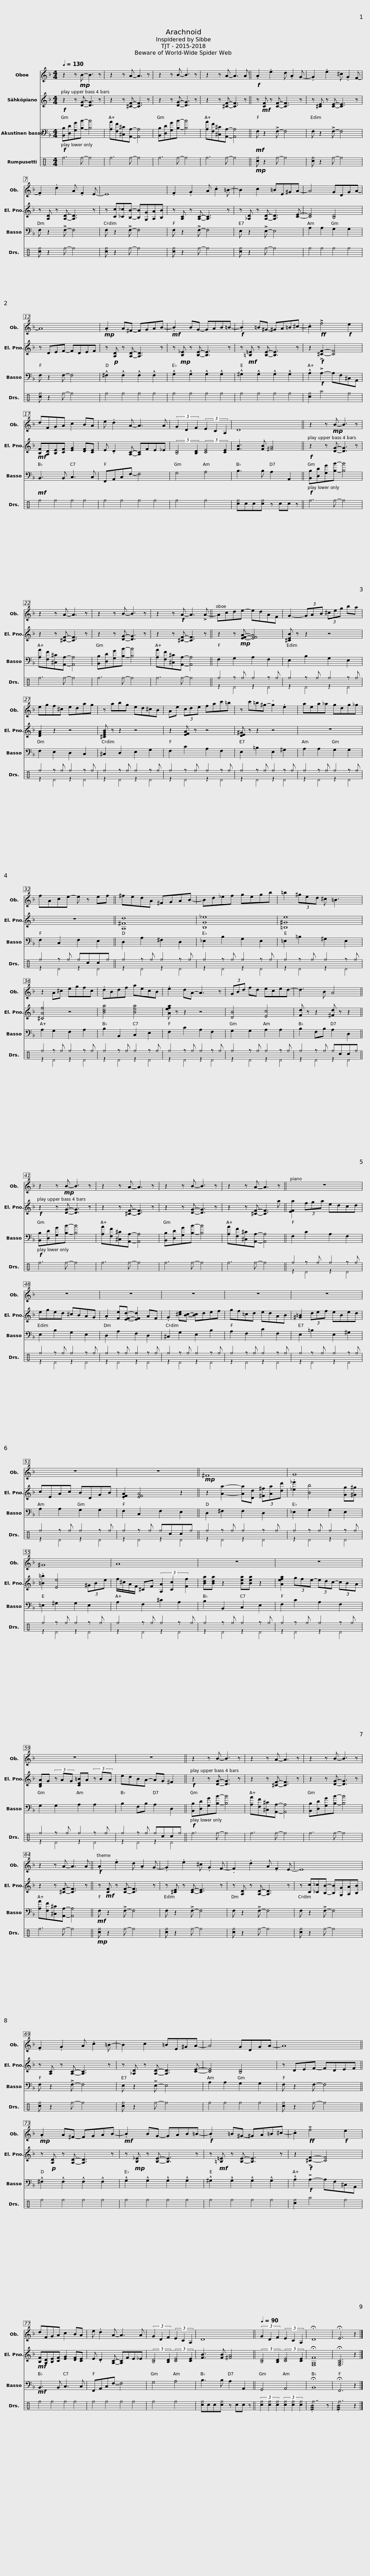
X:1
%%score 1 2 3 ( 4 5 )
L:1/8
Q:1/4=130
M:4/4
I:linebreak $
K:F
V:1 treble
V:2 treble
V:3 bass transpose=-12
V:4 perc
K:none
V:5 perc
K:none
V:1
 z2 z!mp! B- B3 z | z2 z A- A3 z | z2 z B- B3 z |$ z2 z A- A3 A ||!f! .A2 .e2 d .A2 G- | %5
 .G2 .e2 ^c .G2 F- | .F2 .d2 A .F2 E- |$ E8 | .F2 .G2 A .c2 =B- | B2 c2 =BE^GA- | %10
 A4 GDGA- |$ A8 |!mp! .A2 A^F- FGAB- |!mf! .B2 BG- GAB=B- |!f! .B2 =B^G- ^GA=B^c- |$ %15
 .c2!ff! !>!f4!f! e2 | dFGA c2 BA | e .d2 A- A3 A | (3G2 D2 F2 (3E2 C2 A,2 |$ D8 || %20
 z2 z!mp! B- B3 z | z2 z A- A3 z | z2 z B- B3 z |$ z2 z!f! A- A3 !>!A- || Acde- edAF | %25
 G2- (3GAB (3^ceg ba | egf^c edag |$ z abg ed^cB | Ae (3cde fac'=b | z c'=b^g- .g2 .e2 |$ %30
 aea_a gdg_g | fAce- e z ef || ^fedA ^FGAB- | Bd_ef gegb |$ =b2 (3^ged ^c =B3 | %35
 z2 A^c egfc | .dBdf aecB | .e2 dA- A3 z |$ (3GBd fd eced- | d3 B A4 || %40
 z2 z!mp! B- B3 z | z2 z A- A3 z |$ z2 z B- B3 z | z2 z A- A3 z || z8 | %45
 z8 |$ z8 | z8 | z8 | z8 |$ %50
 z8 | z8 ||!mp! ^F8 | G8 |$ ^G8 | %55
 A8 | z8 |$ z8 | z8 | z8 || %60
 z2 z B- B3 z |$ z2 z A- A3 z | z2 z B- B3 z | z2 z A- A3 A ||!f! .A2 .e2 d .A2 G- |$ %65
 .G2 .e2 ^c .G2 F- | .F2 .d2 A .F2 E- | E8 | .F2 .G2 A .c2 =B- |$ B2 c2 =BE^GA- | %70
 A4 GDGA- | A8 ||!mp! .A2 A^F- FGAB- |$!mf! .B2 BG- GAB=B- |!f! .B2 =B^G- ^GA=B^c- | %75
 .c2!ff! !>!f4!f! e2 | dFGA c2 BA |$ e .d2 A- A3 A | (3G2 D2 F2 (3E2 C2 A,2 | D8 || %80
[Q:1/4=90] (3G2 D2 F2 (3E2 C2 A,2 | !fermata!D8 | !fermata!E6 z2 |] %83
V:2
!f! z2 z [DG]- [DG]3 z | z2 z [^CF]- [CF]3 z | z2 z [DG]- [DG]3 z |$ z2 z [^CF]- [CF]3 z || z!mf! [CF] z [CF]- [CF]3 z | %5
 z [^CE] z [CE]- [CE]3 z | z [A,D] z [A,D]- [A,D]3 z |$ z [Cc][_C_c][B,B]- [B,B][G,G][A,A][B,B] | z [A,C] z [A,C]- [A,C]3 z | z [_A,D] z [A,D]- [A,D]3 [CE]- | %10
 [CE]4 [B,D]4 |$ z DEF- FDEF | z!p! [A,D] z [A,D]- [A,D]3 z | z!mp! [B,_E] z [B,E]- [B,E]3 z | z!mf! [=B,=E] z [B,E]- [B,E]3 z |$ %15
 z2!f! !>![^CF]2- [CF]4 |!mf! [B,F][A,D][B,E][CF] [EG]2 [DF][CE] | E .D2 [A,C]- [A,C]FE_E | (3:2:2[B,D]4 [B,D]2 (3:2:2[CE]4 [CE]2 |$ [FB]3 [FB] [^FA]4 || %20
!f! z2 z [DG]- [DG]3 z | z2 z [^CF]- [CF]3 z | z2 z [DG]- [DG]3 z |$ z2 z [^CF]- [CF]3 z || z2 z!mp! [EFA]- [EFA]4 | %25
 [^CEB] z z2 z4 | [DFA]2 z2 z4 |$ [^CEGB] z z2 z4 | z2 [EFA] z z4 | [DE^G] z z2 z4 |$ %30
 z8 | z8 || [A,^Fd]8 | [B,G_e]8 |$ [=B,^Ge]8 | %35
 [^CAf]4 z4 | [Bda]4 [Bea]4 | [Aefa] z z2 z4 |$ [DB]4 [Ec]4 | [Fd] z z2 [^Fd] z z2 || %40
!f! z2 z [DG]- [DG]3 z | z2 z [^CF]- [CF]3 z |$ z2 z [DG]- [DG]3 z | z2 z [^CF]- [CF]3 a || [EFa]2 (3fga edcd | %45
 eged ^cBAG |$ .A2 [Fe][EFd]- [EFd]2 AF | .G2 [^ce][Bc]- [Bc]def | gf=cd edAB | [^G=B]2 (3def eBed |$ %50
 cEAc BDGB | .[EFA]2 [EFA]4 z2 || z2 [Aa]2- [Aa][Dd] (3[^F^f][Aa][dd'] | .[_e_e']2 [Bb]4 [Gg][^G^g] |$ .[=B=b]2 [Ee]4 (3^GBe | %55
 f/^c/A/F/ ^CF (3[A,A]2 [Cc]2 [Ff]2 | [Bda][Bda] z2 [Bea][Bea] z2 |$ [Aefa]2 (3gfe- (3edc- (3cBA | [B,DA]G (3z AG [CE=B]A (3z BA | edBA- AG ^F2 || %60
!f! z2 z [DG]- [DG]3 z |$ z2 z [^CF]- [CF]3 z | z2 z [DG]- [DG]3 z | z2 z [^CF]- [CF]3 z || z!mf! [CF] z [CF]- [CF]3 z |$ %65
 z [^CE] z [CE]- [CE]3 z | z [A,D] z [A,D]- [A,D]3 z | z [Cc][_C_c][B,B]- [B,B][G,G][A,A][B,B] | z [A,C] z [A,C]- [A,C]3 z |$ z [_A,D] z [A,D]- [A,D]3 [CE]- | %70
 [CE]4 [B,D]4 | z DEF- FDEF || z!p! [A,D] z [A,D]- [A,D]3 z |$ z!mp! [B,_E] z [B,E]- [B,E]3 z | z!mf! [=B,=E] z [B,E]- [B,E]3 z | %75
 z2!f! !>![^CF]2- [CF]4 |!mf! [B,F][A,D][B,E][CF] [EG]2 [DF][CE] |$ E .D2 [A,C]- [A,C]FE_E | (3:2:2[B,D]4 [B,D]2 (3:2:2[CE]4 [CE]2 | [FB]3 [FB] [^FA]4 || %80
 (3:2:2[B,D]4 [B,D]2 (3:2:2[CE]4 [CE]2 | !fermata![F,A,F]8 | !fermata![F,A,C]6 z2 |] %83
V:3
!f! [B,,B,][D,D][G,G][B,B]- [B,B]4 | [A,A][F,F][^C,^C][A,,A,]- [A,,A,]4 | [B,,B,][D,D][G,G][B,B]- [B,B]4 |$ [A,A][F,F][^C,^C][A,,A,]- [A,,A,]4 ||!mf! F, z2 !>!F,- F,4 | %5
 F, z2 !>!F,- F,4 | F, z2 !>!F,- F,4 |$ F, z2 !>!F,- F,4 | F, z2 !>!F,- F,4 | E, z2 !>!E,- E,4 | %10
 A,2 A,2 G,2 G,2 |$ F, z2 F,- F,4 | !^!^F,2 !^!F,2 !^!F,2 !^!F,2 | !^!G,2 !^!G,2 !^!G,2 !^!G,2 | !^!^G,2 !^!G,2 !^!G,2 !^!G,2 |$ %15
 !^!A,2!f! !>!A,2- A,F,^C,A,, |!mf! B,,3 B,, C,3 C, | F,,A,,C,F,- F,4 | G,4 A,4 |$ B,3 B, A,2 A,,2 || %20
!f! [B,,B,][D,D][G,G][B,B]- [B,B]4 | [A,A][F,F][^C,^C][A,,A,]- [A,,A,]4 | [B,,B,][D,D][G,G][B,B]- [B,B]4 |$ [A,A][F,F][^C,^C][A,,A,]- [A,,A,]4 || F,2 G,2 A,2 F,2 | %25
 E,2 B,2 G,2 E,2 | F,2 E,2 D,2 C,2 |$ ^C,2 D,2 E,2 G,2 | F,2 C2 A,2 F,2 | E,2 =B,2 E,2 ^G,2 |$ %30
 A,2 A,2 G,2 G,2 | F,2 C,2 F,2 E,2 || D,2 A,2 ^F,2 D,2 | _E,2 B,2 G,2 E,2 |$ =E,2 =B,2 ^G,2 E,2 | %35
 A,2 G,2 F,2 A,2 | B,2 B,,2 C,2 E,2 | F,2 C2 A,2 F,2 |$ G,2 G,2 A,2 A,2 | B,2 F,B, A,2 D,2 || %40
!f! [B,,B,][D,D][G,G][B,B]- [B,B]4 | [A,A][F,F][^C,^C][A,,A,]- [A,,A,]4 |$ [B,,B,][D,D][G,G][B,B]- [B,B]4 | [A,A][F,F][^C,^C][A,,A,]- [A,,A,]4 || F,2 C2 A,2 F,2 | %45
 E,2 B,2 G,2 E,2 |$ D,2 A,2 F,2 D,2 | ^C,2 G,2 E,2 B,2 | A,2 F,2 C2 F,2 | E,2 =B,2 E,2 ^G,2 |$ %50
 A,2 A,2 G,2 G,2 | F,2 C,2 F,2 E,2 || D,2 ^F,2 F,2 D,2 | _E,2 G,2 G,2 E,2 |$ =E,2 ^G,2 G,2 E,2 | %55
 A,2 F,2 ^C2 A,2 | B,2 B,,2 C,2 E,2 |$ F,2 C2 A,2 F,2 | G,2 G,2 A,2 A,2 | B,2 F,B, A,2 D,2 || %60
!f! [B,,B,][D,D][G,G][B,B]- [B,B]4 |$ [A,A][F,F][^C,^C][A,,A,]- [A,,A,]4 | [B,,B,][D,D][G,G][B,B]- [B,B]4 | [A,A][F,F][^C,^C][A,,A,]- [A,,A,]4 ||!mf! F, z2 !>!F,- F,4 |$ %65
 F, z2 !>!F,- F,4 | F, z2 !>!F,- F,4 | F, z2 !>!F,- F,4 | F, z2 !>!F,- F,4 |$ E, z2 !>!E,- E,4 | %70
 A,2 A,2 G,2 G,2 | F, z2 F,- F,4 || !^!^F,2 !^!F,2 !^!F,2 !^!F,2 |$ !^!G,2 !^!G,2 !^!G,2 !^!G,2 | !^!^G,2 !^!G,2 !^!G,2 !^!G,2 | %75
 !^!A,2!f! !>!A,2- A,F,^C,A,, |!mf! B,,3 B,, C,3 C, |$ F,,A,,C,F,- F,4 | G,4 A,4 | B,3 B, A,2 A,,2 || %80
 G,,4 A,,4 | !fermata!B,,8 | !fermata!F,,6 z2 |] %83
V:4
[K:C] ^f3 ^f- ^f4 | ^f3 ^f- ^f4 | ^f3 ^f- ^f4 |$ ^f3 ^f- ^f4 ||!mp! [c^f] z2 ^f- ^f4 | %5
 [c^f] z2 ^f- ^f4 | [c^f] z2 ^f- ^f4 |$ [c^f] z2 ^f- ^f4 | [c^f] z2 ^f- ^f4 | [c^f] z2 ^f- ^f4 | %10
 ^f2 ^f2 ^f2 ^f2 |$ [c^f] z2 ^f- ^f4 | ^f2 ^f2 ^f2 ^f2 | ^f2 ^f2 ^f2 ^f2 | ^f2 ^f2 ^f2 ^f2 |$ %15
 [c^f]2 ^a4 ^f2 | ^f2 ^f2 ^f2 ^f2 | ^f2 ^f2 ^f2 ^f2 | ^f4 ^f4 |$ [c^f]cc[c^f] z cc z || %20
 ^f3 ^f- ^f4 | ^f3 ^f- ^f4 | ^f3 ^f- ^f4 |$ ^f3 ^f- ^f4 || ^f2 z ^f ^f2 z ^f | %25
 ^f2 z ^f ^f2 z ^f | ^f2 z ^f ^f2 z ^f |$ ^f2 z ^f ^f2 z ^f | ^f2 z ^f ^f2 z ^f | ^f2 z ^f ^f2 z ^f |$ %30
 ^f2 z ^f ^f2 z ^f | ^f2 z ^f ^fcc^f || ^f2 z ^f ^f2 z ^f | ^f2 z ^f ^f2 z ^f |$ ^f2 z ^f ^f2 z ^f | %35
 ^f2 z ^f ^f2 z ^f | ^f2 z ^f ^f2 z ^f | ^f2 z ^f ^f2 z ^f |$ ^f2 z ^f ^f2 z ^f | ^f2 z ^f ^fcc^f || %40
 ^f3 ^f- ^f4 | ^f3 ^f- ^f4 |$ ^f3 ^f- ^f4 | ^f3 ^f- ^f4 || ^f2 z ^f ^f2 z ^f | %45
 ^f2 z ^f ^f2 z ^f |$ ^f2 z ^f ^f2 z ^f | ^f2 z ^f ^f2 z ^f | ^f2 z ^f ^f2 z ^f | ^f2 z ^f ^f2 z ^f |$ %50
 ^f2 z ^f ^f2 z ^f | ^f2 z ^f ^fcc^f || ^f2 z ^f ^f2 z ^f | ^f2 z ^f ^f2 z ^f |$ ^f2 z ^f ^f2 z ^f | %55
 ^f2 z ^f ^f2 z ^f | ^f2 z ^f ^f2 z ^f |$ ^f2 z ^f ^f2 z ^f | ^f2 z ^f ^f2 z ^f | ^f2 z ^f ^fcc^f || %60
 ^f3 ^f- ^f4 |$ ^f3 ^f- ^f4 | ^f3 ^f- ^f4 | ^f3 ^f- ^f4 ||!mp! [c^f] z2 ^f- ^f4 |$ %65
 [c^f] z2 ^f- ^f4 | [c^f] z2 ^f- ^f4 | [c^f] z2 ^f- ^f4 | [c^f] z2 ^f- ^f4 |$ [c^f] z2 ^f- ^f4 | %70
 ^f2 ^f2 ^f2 ^f2 | [c^f] z2 ^f- ^f4 || ^f2 ^f2 ^f2 ^f2 |$ ^f2 ^f2 ^f2 ^f2 | ^f2 ^f2 ^f2 ^f2 | %75
 [c^f]2 ^a4 ^f2 | ^f2 ^f2 ^f2 ^f2 |$ ^f2 ^f2 ^f2 ^f2 | ^f4 ^f4 | [c^f]cc[c^f] z cc z || %80
 (3[c^f]2 [c^f]2 [c^f]2 (3[c^f]2 [c^f]2 [c^f]2 | !///!^f7 z | !///!^f6 z2 |] %83
V:5
[K:C] x8 | x8 | x8 |$ x8 || x8 | %5
 x8 | x8 |$ x8 | x8 | x8 | %10
 x8 |$ x8 | x8 | x8 | x8 |$ %15
 x8 | x8 | x8 | x8 |$ x8 || %20
 x8 | x8 | x8 |$ x8 || z2 ^D2 z2 ^D2 | %25
 z2 ^D2 z2 ^D2 | z2 ^D2 z2 ^D2 |$ z2 ^D2 z2 ^D2 | z2 ^D2 z2 ^D2 | z2 ^D2 z2 ^D2 |$ %30
 z2 ^D2 z2 ^D2 | z2 ^D2 z2 ^D2 || z2 ^D2 z2 ^D2 | z2 ^D2 z2 ^D2 |$ z2 ^D2 z2 ^D2 | %35
 z2 ^D2 z2 ^D2 | z2 ^D2 z2 ^D2 | z2 ^D2 z2 ^D2 |$ z2 ^D2 z2 ^D2 | z2 ^D2 z2 ^D2 || %40
 x8 | x8 |$ x8 | x8 || z2 ^D2 z2 ^D2 | %45
 z2 ^D2 z2 ^D2 |$ z2 ^D2 z2 ^D2 | z2 ^D2 z2 ^D2 | z2 ^D2 z2 ^D2 | z2 ^D2 z2 ^D2 |$ %50
 z2 ^D2 z2 ^D2 | z2 ^D2 z2 ^D2 || z2 ^D2 z2 ^D2 | z2 ^D2 z2 ^D2 |$ z2 ^D2 z2 ^D2 | %55
 z2 ^D2 z2 ^D2 | z2 ^D2 z2 ^D2 |$ z2 ^D2 z2 ^D2 | z2 ^D2 z2 ^D2 | z2 ^D2 z2 ^D2 || %60
 x8 |$ x8 | x8 | x8 || x8 |$ %65
 x8 | x8 | x8 | x8 |$ x8 | %70
 x8 | x8 || x8 |$ x8 | x8 | %75
 x8 | x8 |$ x8 | x8 | x8 || %80
 x8 | x8 | x8 |] %83
